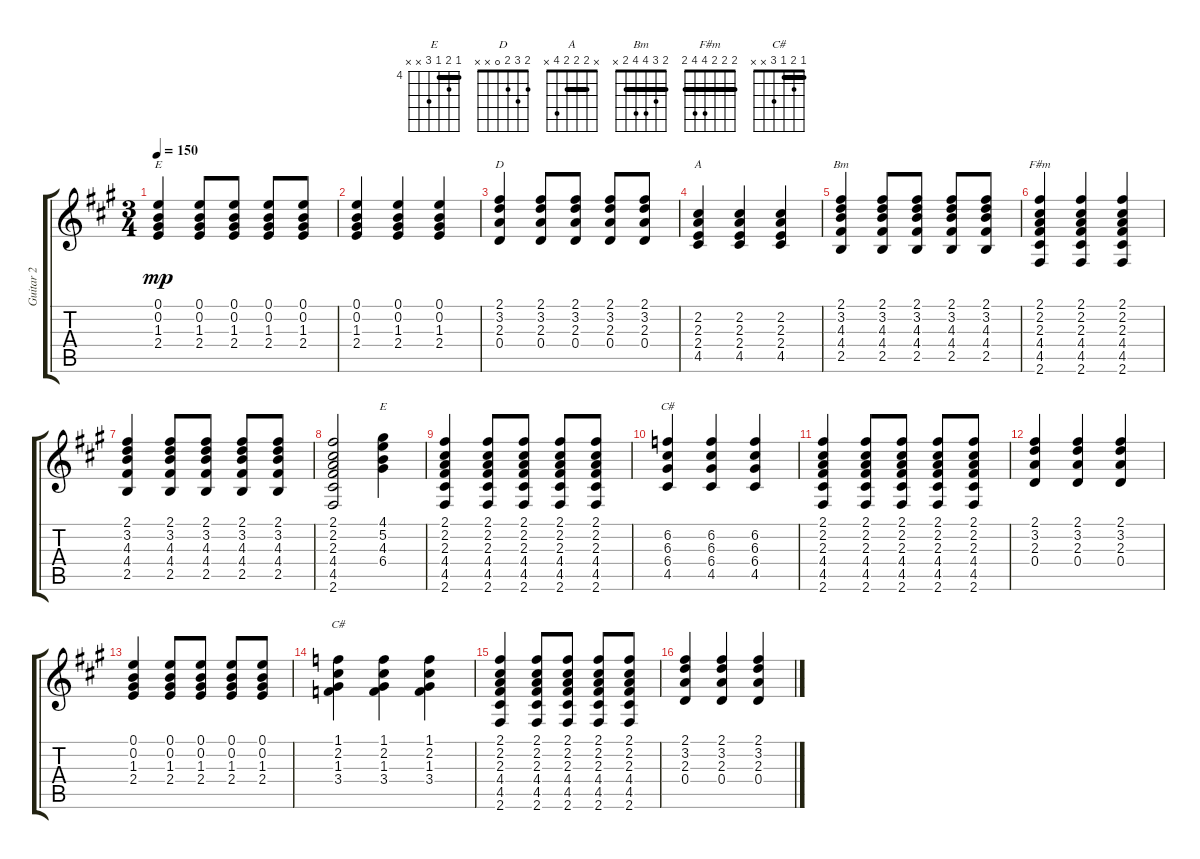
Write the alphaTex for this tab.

\track ("Guitar 2" "Guitar 2") {instrument acousticguitarsteel}
\staff {score tabs}
\tuning (E4 B3 G3 D3 A2 E2) {hide}
\chord ("E" 0 0 1 2 x x)
\chord ("D" 2 3 2 0 x x)
\chord ("A" x 2 2 2 4 x) {barre 2}
\chord ("Bm" 2 3 4 4 2 x) {barre 2}
\chord ("F#m" 2 2 2 4 4 2) {barre 2}
\chord ("E" 4 5 4 6 x x) {firstfret 4 barre 4}
\chord ("C#" x 6 6 6 4 x) {firstfret 4 barre 6}
\chord ("C#" 1 2 1 3 x x) {barre 1}
\ts (3 4)
\tempo 150
\clef g2
\ks f#minor
(0.1 0.2 1.3 2.4).4{ch "E" dy mp} (0.1 0.2 1.3 2.4).8 (0.1 0.2 1.3 2.4).8 (0.1 0.2 1.3 2.4).8 (0.1 0.2 1.3 2.4).8 |
(0.1 0.2 1.3 2.4).4 (0.1 0.2 1.3 2.4).4 (0.1 0.2 1.3 2.4).4 |
(2.1 3.2 2.3 0.4).4{ch "D"} (2.1 3.2 2.3 0.4).8 (2.1 3.2 2.3 0.4).8 (2.1 3.2 2.3 0.4).8 (2.1 3.2 2.3 0.4).8 |
(2.2 2.3 2.4 4.5).4{ch "A"} (2.2 2.3 2.4 4.5).4 (2.2 2.3 2.4 4.5).4 |
(2.1 3.2 4.3 4.4 2.5).4{ch "Bm"} (2.1 3.2 4.3 4.4 2.5).8 (2.1 3.2 4.3 4.4 2.5).8 (2.1 3.2 4.3 4.4 2.5).8 (2.1 3.2 4.3 4.4 2.5).8 |
(2.1 2.2 2.3 4.4 4.5 2.6).4{ch "F#m"} (2.1 2.2 2.3 4.4 4.5 2.6).4 (2.1 2.2 2.3 4.4 4.5 2.6).4 |
(2.1 3.2 4.3 4.4 2.5).4 (2.1 3.2 4.3 4.4 2.5).8 (2.1 3.2 4.3 4.4 2.5).8 (2.1 3.2 4.3 4.4 2.5).8 (2.1 3.2 4.3 4.4 2.5).8 |
(2.1 2.2 2.3 4.4 4.5 2.6).2 (4.1 5.2 4.3 6.4).4{ch "E"} |
(2.1 2.2 2.3 4.4 4.5 2.6).4 (2.1 2.2 2.3 4.4 4.5 2.6).8 (2.1 2.2 2.3 4.4 4.5 2.6).8 (2.1 2.2 2.3 4.4 4.5 2.6).8 (2.1 2.2 2.3 4.4 4.5 2.6).8 |
(6.2 6.3 6.4 4.5).4{ch "C#"} (6.2 6.3 6.4 4.5).4 (6.2 6.3 6.4 4.5).4 |
(2.1 2.2 2.3 4.4 4.5 2.6).4 (2.1 2.2 2.3 4.4 4.5 2.6).8 (2.1 2.2 2.3 4.4 4.5 2.6).8 (2.1 2.2 2.3 4.4 4.5 2.6).8 (2.1 2.2 2.3 4.4 4.5 2.6).8 |
(2.1 3.2 2.3 0.4).4 (2.1 3.2 2.3 0.4).4 (2.1 3.2 2.3 0.4).4 |
(0.1 0.2 1.3 2.4).4 (0.1 0.2 1.3 2.4).8 (0.1 0.2 1.3 2.4).8 (0.1 0.2 1.3 2.4).8 (0.1 0.2 1.3 2.4).8 |
(1.1 2.2 1.3 3.4).4{ch "C#"} (1.1 2.2 1.3 3.4).4 (1.1 2.2 1.3 3.4).4 |
(2.1 2.2 2.3 4.4 4.5 2.6).4 (2.1 2.2 2.3 4.4 4.5 2.6).8 (2.1 2.2 2.3 4.4 4.5 2.6).8 (2.1 2.2 2.3 4.4 4.5 2.6).8 (2.1 2.2 2.3 4.4 4.5 2.6).8 |
(2.1 3.2 2.3 0.4).4 (2.1 3.2 2.3 0.4).4 (2.1 3.2 2.3 0.4).4
